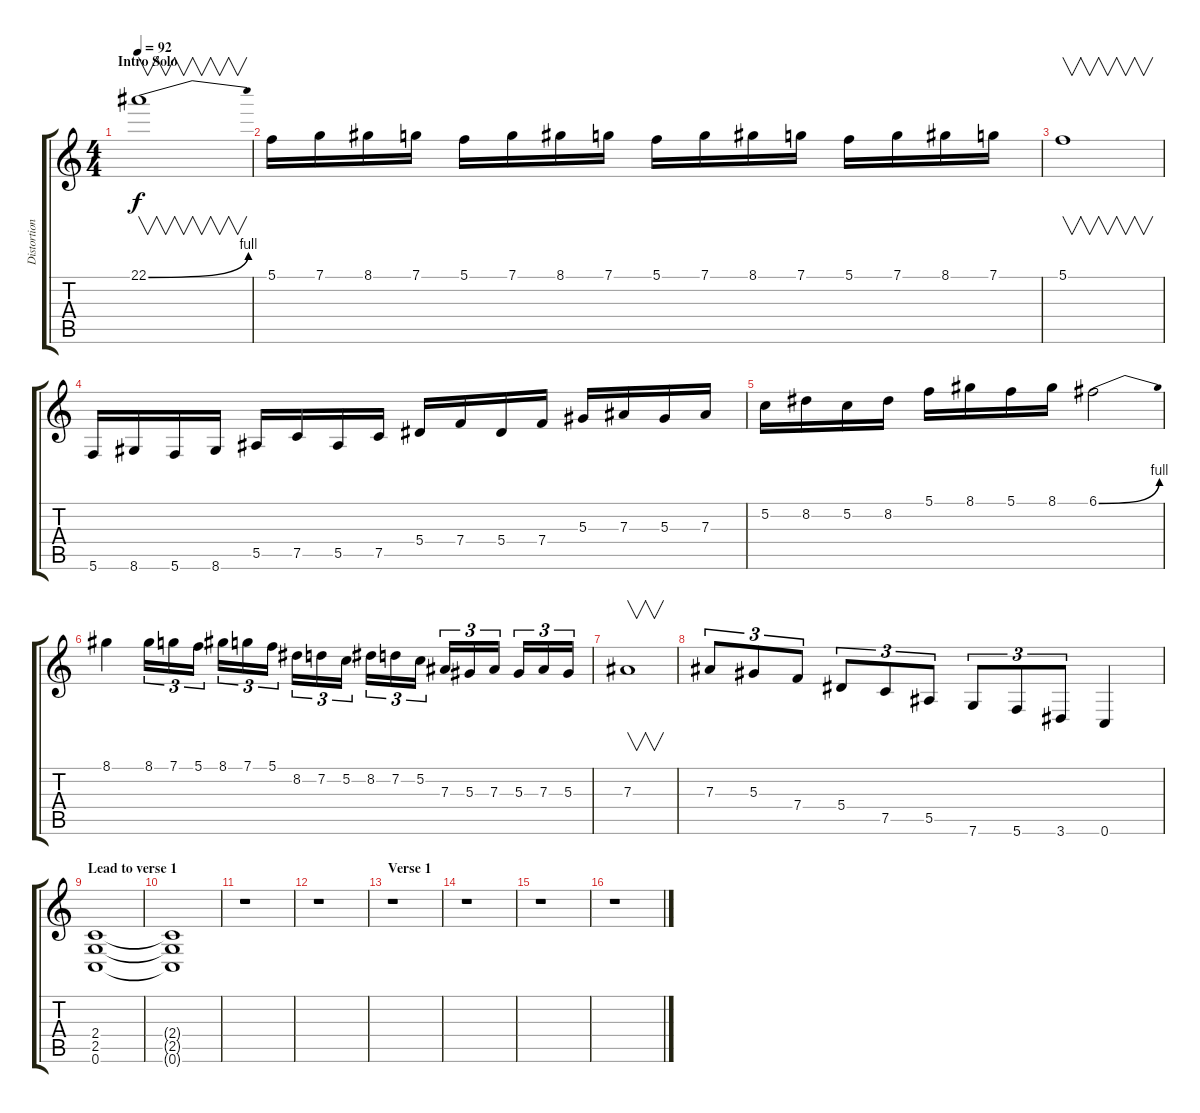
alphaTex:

\track ("Distortion Guitar" "Distortion") {instrument distortionguitar}
\staff {score tabs}
\tuning (C4 G3 Eb3 Bb2 F2 C2) {hide}
\ts (4 4)
\section ("" "Intro Solo")
\tempo 92
\clef g2
\ks c
22.1{be (bend 0 0 60 4)}.1{v dy f} |
5.1.16 7.1.16 8.1.16 7.1.16 5.1.16 7.1.16 8.1.16 7.1.16 5.1.16 7.1.16 8.1.16 7.1.16 5.1.16 7.1.16 8.1.16 7.1.16 |
5.1.1{v} |
5.6.16 8.6.16 5.6.16 8.6.16 5.5.16 7.5.16 5.5.16 7.5.16 5.4.16 7.4.16 5.4.16 7.4.16 5.3.16 7.3.16 5.3.16 7.3.16 |
5.2.16 8.2.16 5.2.16 8.2.16 5.1.16 8.1.16 5.1.16 8.1.16 6.1{be (bend 0 0 60 4)}.2 |
8.1.4 8.1.16{tu (3 2)} 7.1.16{tu (3 2)} 5.1.16{tu (3 2)} 8.1.16{tu (3 2)} 7.1.16{tu (3 2)} 5.1.16{tu (3 2)} 8.2.16{tu (3 2)} 7.2.16{tu (3 2)} 5.2.16{tu (3 2)} 8.2.16{tu (3 2)} 7.2.16{tu (3 2)} 5.2.16{tu (3 2)} 7.3.16{tu (3 2)} 5.3.16{tu (3 2)} 7.3.16{tu (3 2)} 5.3.16{tu (3 2)} 7.3.16{tu (3 2)} 5.3.16{tu (3 2)} |
7.3.1{v} |
7.3.8{tu (3 2)} 5.3.8{tu (3 2)} 7.4.8{tu (3 2)} 5.4.8{tu (3 2)} 7.5.8{tu (3 2)} 5.5.8{tu (3 2)} 7.6.8{tu (3 2)} 5.6.8{tu (3 2)} 3.6.8{tu (3 2)} 0.6.4 |
\section ("" "Lead to verse 1")
(2.4 2.5 0.6).1{volume 0} |
(2.4{t} 2.5{t} 0.6{t}).1 |
r.1 |
r.1 |
\section ("" "Verse 1")
r.1 |
r.1 |
r.1 |
r.1
